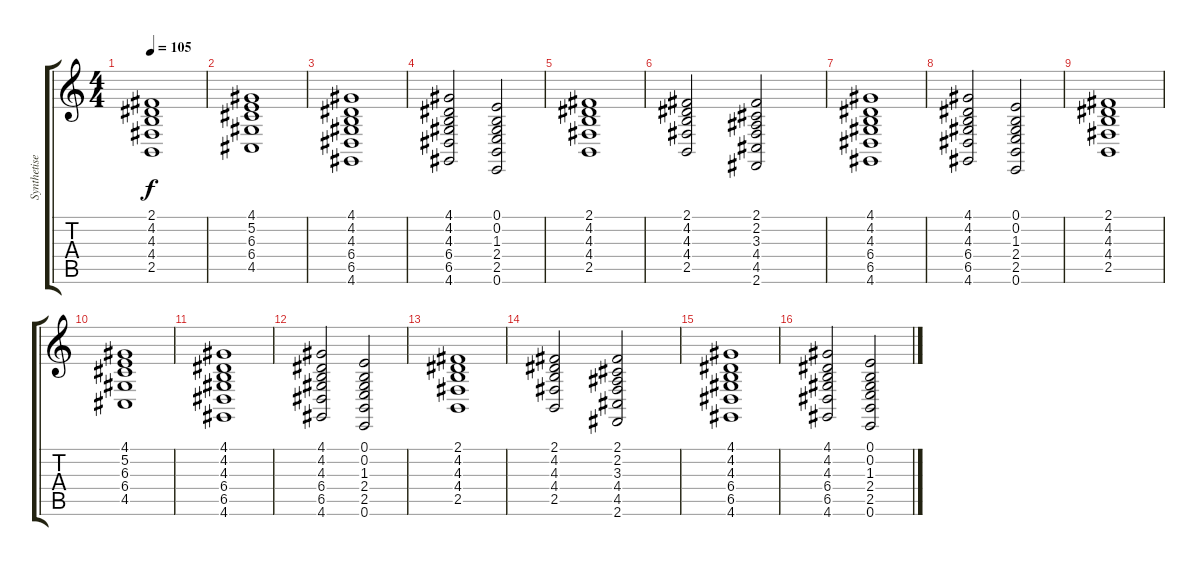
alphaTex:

\track ("Synthetiser" "Synthetise") {instrument pad2warm}
\staff {score tabs}
\tuning (E4 B3 G3 D3 A2 E2) {hide}
\ts (4 4)
\tempo 105
\clef g2
\ks c
(2.1 4.2 4.3 4.4 2.5).1{dy f} |
(4.1 5.2 6.3 6.4 4.5).1 |
(4.1 4.2 4.3 6.4 6.5 4.6).1 |
(4.1 4.2 4.3 6.4 6.5 4.6).2 (0.1 0.2 1.3 2.4 2.5 0.6).2 |
(2.1 4.2 4.3 4.4 2.5).1 |
(2.1 4.2 4.3 4.4 2.5).2 (2.1 2.2 3.3 4.4 4.5 2.6).2 |
(4.1 4.2 4.3 6.4 6.5 4.6).1 |
(4.1 4.2 4.3 6.4 6.5 4.6).2 (0.1 0.2 1.3 2.4 2.5 0.6).2 |
(2.1 4.2 4.3 4.4 2.5).1 |
(4.1 5.2 6.3 6.4 4.5).1 |
(4.1 4.2 4.3 6.4 6.5 4.6).1 |
(4.1 4.2 4.3 6.4 6.5 4.6).2 (0.1 0.2 1.3 2.4 2.5 0.6).2 |
(2.1 4.2 4.3 4.4 2.5).1 |
(2.1 4.2 4.3 4.4 2.5).2 (2.1 2.2 3.3 4.4 4.5 2.6).2 |
(4.1 4.2 4.3 6.4 6.5 4.6).1 |
(4.1 4.2 4.3 6.4 6.5 4.6).2 (0.1 0.2 1.3 2.4 2.5 0.6).2
